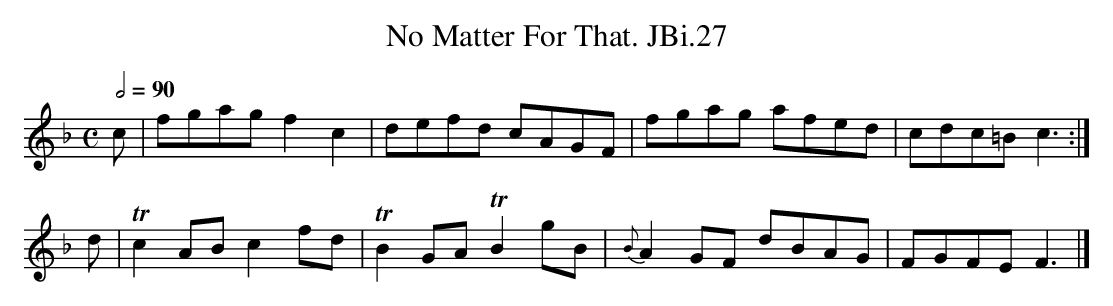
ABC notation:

X:1
T:No Matter For That. JBi.27
M:C
L:1/8
Q:1/2=90
K:F
c|fgagf2c2|defd cAGF|fgag afed|cdc=Bc3:|
d|Tc2ABc2fd|TB2GATB2gB|{B}A2GF dBAG|FGFEF3|]
